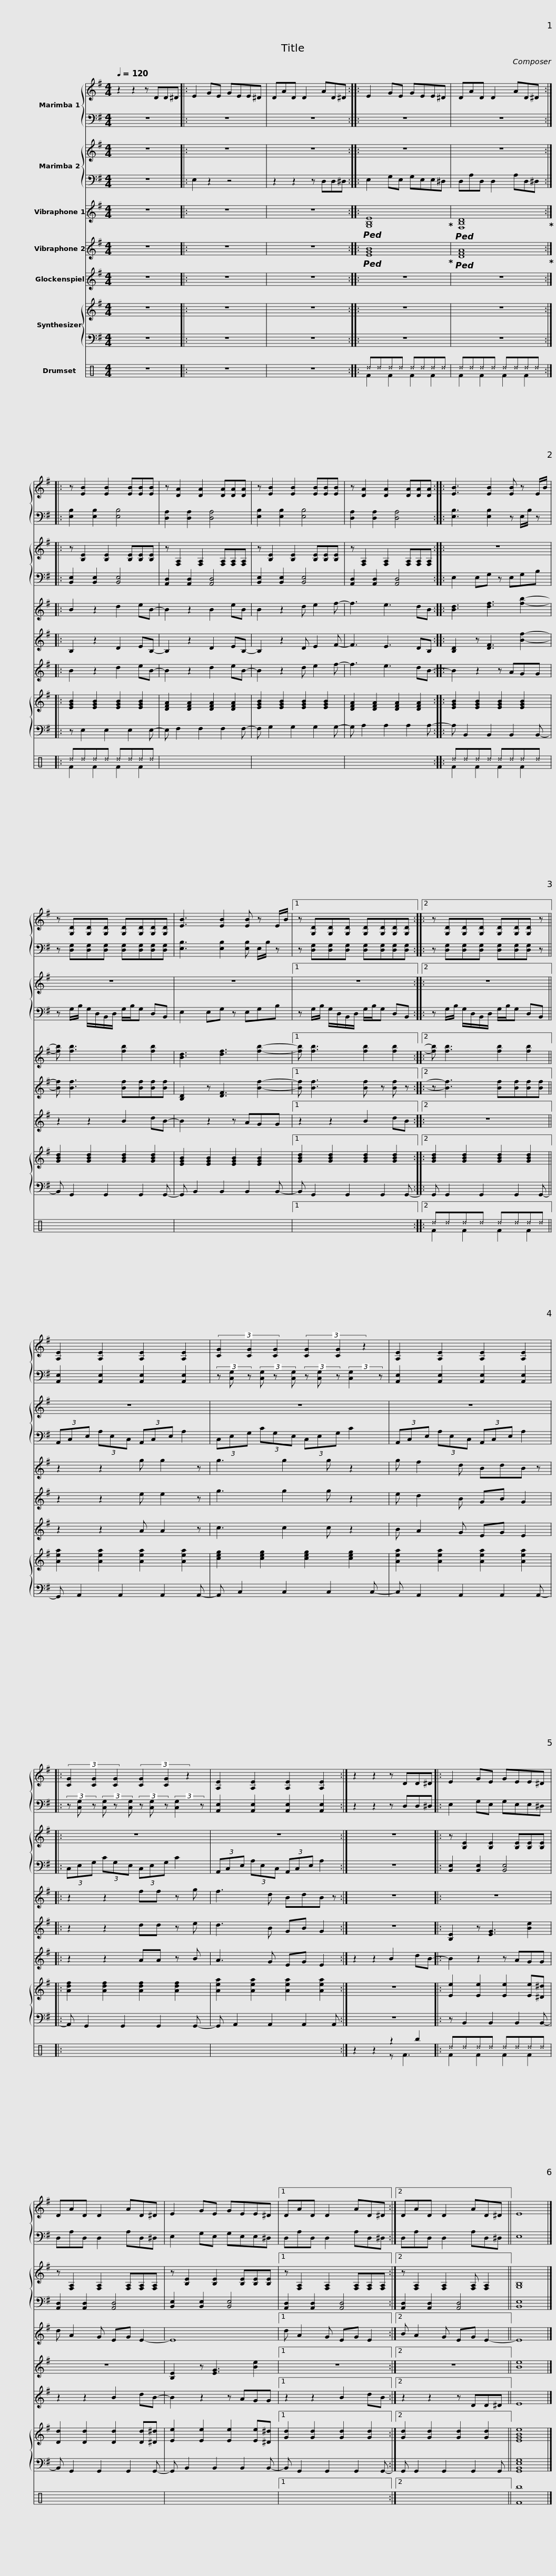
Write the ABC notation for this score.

X:1
%%score { 1 | 2 } { 3 | 4 } 5 6 7 { 8 | 9 } ( 10 11 )
L:1/8
Q:1/4=120
M:4/4
I:linebreak $
K:G
V:1 treble
V:2 bass
V:3 treble
V:4 bass
V:5 treble
V:6 treble
V:7 treble transpose=24
V:8 treble
V:9 bass
V:10 perc
K:none
V:11 perc
K:none
V:1
 z2 z2 z DD^D |: E2 GE GEE^D | DAD D2 AD^D :: E2 GE GEE^D |$ DAD D2 AD^D :: %5
 z [EB]2 [EB]2 [EB][EB][EB] | z [DA]2 [DA]2 [DA][DA][DA] | z [EB]2 [EB]2 [EB][EB][EB] |$ z [DA]2 [DA]2 [DA][DA][DA] :: [EB]3 [EB]2 [EB] z E/B/ | %10
 z [G,D][G,D][G,D] [G,D][G,D][G,D][G,D] |$ [EB]3 [EB]2 [EB] z E/B/ |1$ z [G,D][G,D][G,D] [G,D][G,D][G,D][G,D] ::2 z [G,D][G,D][G,D] [G,D][G,D][G,D] z || [A,E]2 [A,E]2 [A,E]2 [A,E]2 |$ %15
 (3[CG]2 [CG]2 [CG]2 (3[CG]2 [CG]2 z2 |$ [A,E]2 [A,E]2 [A,E]2 [A,E]2 |: (3[CG]2 [CG]2 [CG]2 (3[CG]2 [CG]2 z2 |$ [A,E]2 [A,E]2 [A,E]2 [A,E]2 :| z2 z2 z DD^D |:$ %20
 E2 GE GEE^D | DAD D2 AD^D | E2 GE GEE^D |1$ DAD D2 AD^D :|2$ DAD D2 AD^D || %25
 E8 |] %26
V:2
 z8 |: z8 | z8 :: z8 |$ z8 :: %5
 [E,B,]2 [E,B,]2 [E,B,]4 | [D,A,]2 [D,A,]2 [D,A,]4 | [E,B,]2 [E,B,]2 [E,B,]4 |$ [D,A,]2 [D,A,]2 [D,A,]4 :: [E,B,]3 [E,B,]2 z E,/B,/ z | %10
 z [D,G,][D,G,][D,G,] [D,G,][D,G,][D,G,][D,G,] |$ [E,B,]3 [E,B,]2 [E,B,] E,/B,/ z |1$ z [D,G,][D,G,][D,G,] [D,G,][D,G,][D,G,][D,G,] ::2 z [D,G,][D,G,][D,G,] [D,G,][D,G,][D,G,] z || [A,,E,]2 [A,,E,]2 [A,,E,]2 [A,,E,]2 |$ %15
 (3z [C,G,] z (3[C,G,] z [C,G,] (3z [C,G,] z (3:2:2[C,G,]2 z |$ [A,,E,]2 [A,,E,]2 [A,,E,]2 [A,,E,]2 |: (3z [C,G,] z (3[C,G,] z [C,G,] (3z [C,G,] z (3:2:2[C,G,]2 z |$ [A,,E,]2 [A,,E,]2 [A,,E,]2 [A,,E,]2 :| z2 z2 z D,D,^D, |:$ %20
 E,2 G,E, G,E,E,^D, | D,A,D, D,2 A,D,^D, | E,2 G,E, G,E,E,^D, |1$ D,A,D, D,2 A,D,^D, :|2$ D,A,D, D,2 A,D,^D, || %25
 E,8 |] %26
V:3
 z8 |: z8 | z8 :: z8 |$ z8 :: %5
 z [B,E]2 [B,E]2 [B,E][B,E][B,E] | z [F,A,]2 [F,A,]2 [F,A,][F,A,][F,A,] | z [B,E]2 [B,E]2 [B,E][B,E][B,E] |$ z [F,A,]2 [F,A,]2 [F,A,][F,A,][F,A,] :: z8 | %10
 z8 |$ z8 |1$ z8 ::2 z8 || z8 |$ %15
 z8 |$ z8 |: z8 |$ z8 :| z8 |:$ %20
 z [B,E]2 [B,E]2 [B,E][B,E][B,E] | z [F,A,]2 [F,A,]2 [F,A,][F,A,][F,A,] | z [B,E]2 [B,E]2 [B,E][B,E][B,E] |1$ z [F,A,]2 [F,A,]2 [F,A,][F,A,][F,A,] :|2$ z [F,A,]2 [F,A,]2 [F,A,] [F,A,]2 || %25
 [G,B,]8 |] %26
V:4
 z8 |: E,2 z2 z4 | z2 z2 z D,D,^D, :: E,2 G,E, G,E,E,^D, |$ D,A,D, D,2 A,D,^D, :: %5
 [B,,E,]2 [B,,E,]2 [B,,E,]4 | [A,,D,]2 [A,,D,]2 [A,,D,]4 | [B,,E,]2 [B,,E,]2 [B,,E,]4 |$ [A,,D,]2 [A,,D,]2 [A,,D,]4 :: E,2 E,G, z E,G,B, | %10
 z G,/B,/ G,/D,/B,,/D,/ G,/B,/G, D,B,, |$ E,2 E,G, z E,G,B, |1$ z G,/B,/ G,/D,/B,,/D,/ G,/B,/G, D,B,, ::2 z G,/B,/ G,/D,/B,,/D,/ G,/B,/G, D,B,, || (3A,,C,E, (3A,E,C, (3A,,C,E, A,2 |$ %15
 (3C,E,G, (3CG,E, (3C,E,G, C2 |$ (3A,,C,E, (3A,E,C, (3A,,C,E, A,2 |: (3C,E,G, (3CG,E, (3C,E,G, C2 |$ (3A,,C,E, (3A,E,C, (3A,,C,E, A,2 :| z8 |:$ %20
 [B,,E,]2 [B,,E,]2 [B,,E,]4 | [A,,D,]2 [A,,D,]2 [A,,D,]4 | [B,,E,]2 [B,,E,]2 [B,,E,]4 |1$ [A,,D,]2 [A,,D,]2 [A,,D,]4 :|2$ [A,,D,]2 [A,,D,]2 [A,,D,]4 || %25
 [B,,E,]8 |] %26
V:5
 z8 |: z8 | z8 ::!ped! [G,B,E]8!ped-up! |$!ped! [F,B,D]8!ped-up! :: %5
 B2 z2 d2 eB- | B2 z2 B2 eB | B2 z2 d e2 f- |$ f3 e3 dB :: [Bd]3 [df]3 [fb]2- | %10
 [fb] [fb]3 [fb]2 [fb]2 |$ [Bd]3 [df]3 [fb]2- |1$ [fb] [fb]3 [fb]2 [fb]2 ::2 [fb] [fb]3 [fb]2 [fb]2 || z2 z2 g g2 z |$ %15
 g3 g2 g z2 |$ g f2 d BdB z |: z2 z2 ff z g |$ f3 d BdB z :| z8 |:$ %20
 z8 | d A2 G EG E2- | E8 |1$ d A2 G EG E2 :|2$ B A2 G EG E2- || %25
 E8 |] %26
V:6
 z8 |: z8 | z8 ::!ped! [EGB]8!ped-up! |$!ped! [DFA]8!ped-up! :: %5
 B,2 z2 D2 EB,- | B,2 z2 D2 EB,- | B,2 z2 D E2 F- |$ F3 E3 DB, :: [B,D]2 z [DF]3 [Bf]2- | %10
 [Bf] [Bf]3 [Bf][Bf][Bf][Bf] |$ [B,D]2 z [DF]3 [Bf]2- |1$ [Bf] [Bf]3 [Bf] z [Bf] z ::2 z [Bf]3 [Bf][Bf][Bf][Bf] || z2 z2 e e2 z |$ %15
 g3 g2 g z2 |$ e d2 B GB G2 |: z2 z2 dd z e |$ d3 B GB G2 :| z8 |:$ %20
 [B,E]2 z [EG]3 [Be]2 | z8 | [B,E]2 z [EG]3 [Be]2 |1$ z8 :|2$ z8 || %25
 [Be]8 |] %26
V:7
 z8 |: z8 | z8 :: z8 |$ z8 :: %5
 B2 z2 d2 eB- | B2 z2 d2 eB- | B2 z2 d e2 f- |$ f3 e3 dB- :: B2 z2 z AGG | %10
 z2 z2 B2 dB- |$ B2 z2 z AGG |1$ z2 z2 B2 dB ::2 z8 || z2 z2 A A2 z |$ %15
 c3 c2 c z2 |$ B A2 G EG E2 |: z2 z2 AA z B |$ A3 G EG E2 :| z2 z2 B2 dB- |:$ %20
 B2 z2 z AGG | z2 z2 B2 dB- | B2 z2 z AGG |1$ z2 z2 B2 dB :|2$ z2 z2 z DD^D || %25
 E8 |] %26
V:8
 z8 |: z8 | z8 :: z8 |$ z8 :: %5
 [EGB]2 [EGB]2 [EGB]2 [EGB]2 | [DFA]2 [DFA]2 [DFA]2 [DFA]2 | [EGB]2 [EGB]2 [EGB]2 [EGB]2 |$ [DFA]2 [DFA]2 [DFA]2 [DFA]2 :: [EGB]2 [EGB]2 [EGB]2 [EGB]2 | %10
 [GBd]2 [GBd]2 [GBd]2 [GBd]2 |$ [EGB]2 [EGB]2 [EGB]2 [EGB]2 |1$ [GBd]2 [GBd]2 [GBd]2 [GBd]2 ::2 [GBd]2 [GBd]2 [GBd]2 [GBd]2 || [Aea]2 [Aea]2 [Aea]2 [Aea]2 |$ %15
 [ceg]2 [ceg]2 [ceg]2 [ceg]2 |$ [Aea]2 [Aea]2 [Aea]2 [Aea]2 |: [Adf]2 [Adf]2 [Adf]2 [Adf]2 |$ [Aea]2 [Aea]2 [Aea]2 [Aea]2 :| z8 |:$ %20
 [Ee]2 [Ee]2 [Ee]2 [Ee][^D^d] | [Dd]2 [Dd]2 [Dd]2 [Dd][^D^d] | [Ee]2 [Ee]2 [Ee]2 [Ee][^D^d] |1$ [Gd]2 [Gd]2 [Gd]2 [Gd]2 :|2$ [Gd]2 [Gd]2 [Gd]2 [Gd]2 || %25
 [EGBe]8 |] %26
V:9
 z8 |: z8 | z8 :: z8 |$ z8 :: %5
 z E,2 E,2 E,2 E,- | E, F,2 F,2 F,2 F,- | F, G,2 G,2 G,2 G,- |$ G, A,2 A,2 A,2 A,- :: A, B,,2 B,,2 B,,2 B,,- | %10
 B,, G,,2 G,,2 G,,2 G,,- |$ G,, B,,2 B,,2 B,,2 B,,- |1$ B,, G,,2 G,,2 G,,2 G,,- ::2 G,, G,,2 G,,2 G,,2 G,,- || G,, A,,2 A,,2 A,,2 A,,- |$ %15
 A,, C,2 C,2 C,2 C,- |$ C, A,,2 A,,2 A,,2 A,,- |: A,, G,,2 G,,2 G,,2 G,,- |$ G,, A,,2 A,,2 A,,2 A,, :| z8 |:$ %20
 z B,,2 B,,2 B,,2 B,,- | B,, G,,2 G,,2 G,,2 G,,- | G,, B,,2 B,,2 B,,2 B,,- |1$ B,, G,,2 G,,2 G,,2 G,,- :|2$ G,, G,,2 G,,2 G,,2 G,, || %25
 [G,,B,,E,G,]8 |] %26
V:10
[K:C] z8 |: z8 | z8 :: ^d^d^d^d ^d^d^d^d |$ ^d^d^d^d ^d^d^d^d :: %5
 ^d^d^d^d ^d^d^d^d | x8 | x8 |$ x8 :: ^d^d^d^d ^d^d^d^d | %10
 x8 |$ x8 |1$ x8 ::2 ^d^d^d^d ^d^d^d^d || x8 |$ %15
 x8 |$ x8 |: x8 |$ x8 :| z2 z2 z2 b2 |:$ %20
 ^d^d^d^d ^d^d^d^d | x8 | x8 |1$ x8 :|2$ x8 || %25
 b8 |] %26
V:11
[K:C] x8 |: x8 | x8 :: F2 F2 F2 F2 |$ F2 F2 F2 F2 :: %5
 F2 F2 F2 F2 | x8 | x8 |$ x8 :: F2 F2 F2 F2 | %10
 x8 |$ x8 |1$ x8 ::2 F2 F2 F2 F2 || x8 |$ %15
 x8 |$ x8 |: x8 |$ x8 :| z2 z2 z F3 |:$ %20
 F2 F2 F2 F2 | x8 | x8 |1$ x8 :|2$ x8 || %25
 F8 |] %26
